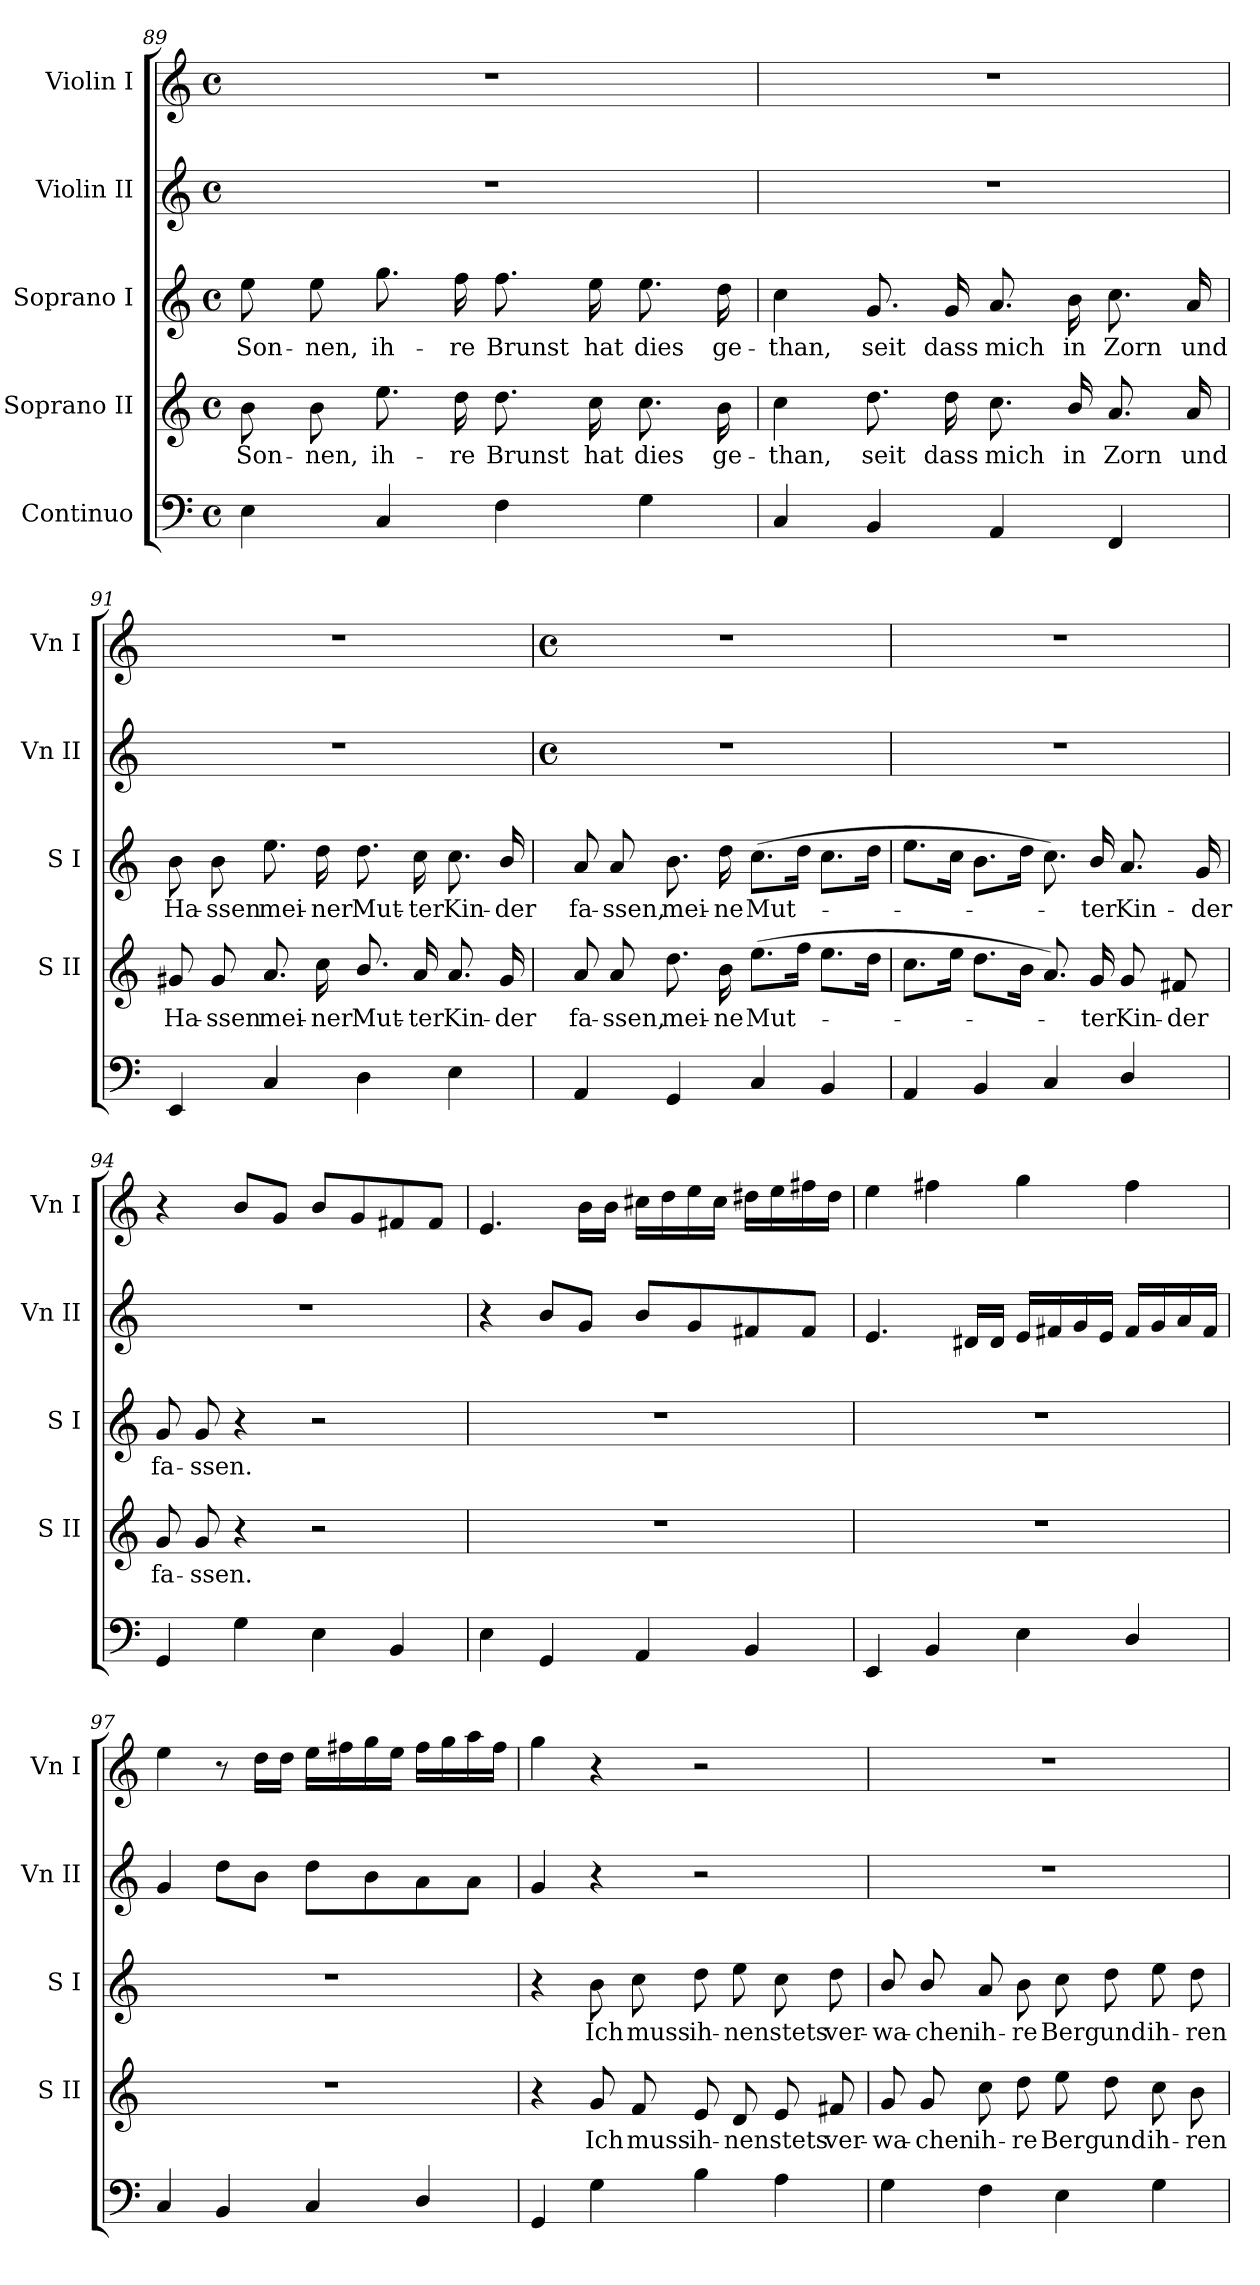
**kern	**kern	**text	**kern	**text	**kern	**kern
*part5	*part4	*part4	*part3	*part3	*part2	*part1
*staff5	*staff4	*staff4	*staff3	*staff3	*staff2	*staff1
*I"Continuo	*I"Soprano II	*	*I"Soprano I	*	*I"Violin II	*I"Violin I
*	*I'S II	*	*I'S I	*	*I'Vn II	*I'Vn I
!!LO:LB:g=z
*clefF4	*clefG2	*	*clefG2	*	*clefG2	*clefG2
*k[]	*k[]	*	*k[]	*	*k[]	*k[]
*C:	*C:	*	*C:	*	*C:	*C:
*M4/4	*M4/4	*	*M4/4	*	*M4/4	*M4/4
*met(c)	*met(c)	*	*met(c)	*	*met(c)	*met(c)
=89	=89	=89	=89	=89	=89	=89
!	!	!LO:LY:b	!	!LO:LY:b	!	!
4E	8b	Son-	8ee	Son-	1r	1r
!	!	!LO:LY:b	!	!LO:LY:b	!	!
.	8b	-nen,	8ee	-nen,	.	.
!	!	!LO:LY:b	!	!LO:LY:b	!	!
4C	8.ee	ih-	8.gg	ih-	.	.
!	!	!LO:LY:b	!	!LO:LY:b	!	!
.	16dd	-re	16ff	-re	.	.
!	!	!LO:LY:b	!	!LO:LY:b	!	!
4F	8.dd	Brunst	8.ff	Brunst	.	.
!	!	!LO:LY:b	!	!LO:LY:b	!	!
.	16cc	hat	16ee	hat	.	.
!	!	!LO:LY:b	!	!LO:LY:b	!	!
4G	8.cc	dies	8.ee	dies	.	.
!	!	!LO:LY:b	!	!LO:LY:b	!	!
.	16b	ge-	16dd	ge-	.	.
=90	=90	=90	=90	=90	=90	=90
!	!	!LO:LY:b	!	!LO:LY:b	!	!
4C	4cc	-than,	4cc	-than,	1r	1r
!	!	!LO:LY:b	!	!LO:LY:b	!	!
4BB	8.dd	seit	8.g	seit	.	.
!	!	!LO:LY:b	!	!LO:LY:b	!	!
.	16dd	dass	16g	dass	.	.
!	!	!LO:LY:b	!	!LO:LY:b	!	!
4AA	8.cc	mich	8.a	mich	.	.
!	!	!LO:LY:b	!	!LO:LY:b	!	!
.	16b/	in	16b	in	.	.
!	!	!LO:LY:b	!	!LO:LY:b	!	!
4FF	8.a	Zorn	8.cc	Zorn	.	.
!	!	!LO:LY:b	!	!LO:LY:b	!	!
.	16a	und	16a	und	.	.
=91	=91	=91	=91	=91	=91	=91
!	!	!LO:LY:b	!	!LO:LY:b	!	!
4EE	8g#X	Ha-	8b	Ha-	1r	1r
!	!	!LO:LY:b	!	!LO:LY:b	!	!
.	8g#	-ssen	8b	-ssen	.	.
!	!	!LO:LY:b	!	!LO:LY:b	!	!
4C	8.a	mei-	8.ee	mei-	.	.
!	!	!LO:LY:b	!	!LO:LY:b	!	!
.	16cc	-ner	16dd	-ner	.	.
!	!	!LO:LY:b	!	!LO:LY:b	!	!
4D	8.b/	Mut-	8.dd	Mut-	.	.
!	!	!LO:LY:b	!	!LO:LY:b	!	!
.	16a	-ter	16cc	-ter	.	.
!	!	!LO:LY:b	!	!LO:LY:b	!	!
4E	8.a	Kin-	8.cc	Kin-	.	.
!	!	!LO:LY:b	!	!LO:LY:b	!	!
.	16g#	-der	16b/	-der	.	.
!!LO:LB:g=z
=92	=92	=92	=92	=92	=92	=92
*	*	*	*	*	*k[]	*k[]
*	*	*	*	*	*C:	*C:
*	*	*	*	*	*M4/4	*M4/4
*	*	*	*	*	*met(c)	*met(c)
!	!	!LO:LY:b	!	!LO:LY:b	!	!
4AA	8a	fa-	8a	fa-	1r	1r
!	!	!LO:LY:b	!	!LO:LY:b	!	!
.	8a	-ssen,	8a	-ssen,	.	.
!	!	!LO:LY:b	!	!LO:LY:b	!	!
4GG	8.dd	mei-	8.b	mei-	.	.
!	!	!LO:LY:b	!	!LO:LY:b	!	!
.	16b	-ne	16dd	-ne	.	.
!	!	!LO:LY:b	!	!LO:LY:b	!	!
4C	(>8.eeL	Mut-	(>8.ccL	Mut-	.	.
.	16ffJ	.	16ddJ	.	.	.
4BB	8.eeL	.	8.ccL	.	.	.
.	16ddJ	.	16ddJ	.	.	.
=93	=93	=93	=93	=93	=93	=93
4AA	8.ccL	.	8.eeL	.	1r	1r
.	16eeJ	.	16ccJ	.	.	.
4BB	8.ddL	.	8.bL	.	.	.
.	16bJ	.	16ddJ	.	.	.
4C	8.a)	.	8.cc)	.	.	.
!	!	!LO:LY:b	!	!LO:LY:b	!	!
.	16g	ter	16b/	ter	.	.
!	!	!LO:LY:b	!	!LO:LY:b	!	!
4D/	8g	Kin-	8.a	Kin-	.	.
!	!	!LO:LY:b	!	!	!	!
.	8f#X	-der	.	.	.	.
!	!	!	!	!LO:LY:b	!	!
.	.	.	16g	-der	.	.
=94	=94	=94	=94	=94	=94	=94
!	!	!LO:LY:b	!	!LO:LY:b	!	!
4GG	8g	fa-	8g	fa-	1r	4r
!	!	!LO:LY:b	!	!LO:LY:b	!	!
.	8g	-ssen.	8g	-ssen.	.	.
4G	4r	.	4r	.	.	8bL
.	.	.	.	.	.	8gJ
4E	2r	.	2r	.	.	8bL
.	.	.	.	.	.	8g
4BB	.	.	.	.	.	8f#X
.	.	.	.	.	.	8f#J
=95	=95	=95	=95	=95	=95	=95
4E	1r	.	1r	.	4r	4.e
4GG	.	.	.	.	8bL	.
.	.	.	.	.	8gJ	16bLL
.	.	.	.	.	.	16bJJ
4AA	.	.	.	.	8bL	16cc#XLL
.	.	.	.	.	.	16dd
.	.	.	.	.	8g	16ee
.	.	.	.	.	.	16cc#JJ
4BB	.	.	.	.	8f#X	16dd#XLL
.	.	.	.	.	.	16ee
.	.	.	.	.	8f#J	16ff#X
.	.	.	.	.	.	16dd#JJ
!!LO:LB:g=z
=96	=96	=96	=96	=96	=96	=96
4EE	1r	.	1r	.	4.e	4ee
4BB	.	.	.	.	.	4ff#X
.	.	.	.	.	16d#XLL	.
.	.	.	.	.	16d#JJ	.
4E	.	.	.	.	16eLL	4gg
.	.	.	.	.	16f#X	.
.	.	.	.	.	16g	.
.	.	.	.	.	16eJJ	.
4D/	.	.	.	.	16f#LL	4ff#
.	.	.	.	.	16g	.
.	.	.	.	.	16a	.
.	.	.	.	.	16f#JJ	.
=97	=97	=97	=97	=97	=97	=97
4C	1r	.	1r	.	4g	4ee
4BB	.	.	.	.	8ddL	8r
.	.	.	.	.	8bJ	16ddLL
.	.	.	.	.	.	16ddJJ
4C	.	.	.	.	8ddL	16eeLL
.	.	.	.	.	.	16ff#X
.	.	.	.	.	8b	16gg
.	.	.	.	.	.	16eeJJ
4D/	.	.	.	.	8a	16ff#LL
.	.	.	.	.	.	16gg
.	.	.	.	.	8aJ	16aa
.	.	.	.	.	.	16ff#JJ
=98	=98	=98	=98	=98	=98	=98
4GG	4r	.	4r	.	4g	4gg
!	!	!LO:LY:b	!	!LO:LY:b	!	!
4G	8g	Ich	8b	Ich	4r	4r
!	!	!LO:LY:b	!	!LO:LY:b	!	!
.	8f	muss	8cc	muss	.	.
!	!	!LO:LY:b	!	!LO:LY:b	!	!
4B	8e	ih-	8dd	ih-	2r	2r
!	!	!LO:LY:b	!	!LO:LY:b	!	!
.	8d	-nen	8ee	-nen	.	.
!	!	!LO:LY:b	!	!LO:LY:b	!	!
4A	8e	stets	8cc	stets	.	.
!	!	!LO:LY:b	!	!LO:LY:b	!	!
.	8f#X	ver-	8dd	ver-	.	.
=99	=99	=99	=99	=99	=99	=99
!	!	!LO:LY:b	!	!LO:LY:b	!	!
4G	8g	-wa-	8b/	-wa-	1r	1r
!	!	!LO:LY:b	!	!LO:LY:b	!	!
.	8g	-chen	8b/	-chen	.	.
!	!	!LO:LY:b	!	!LO:LY:b	!	!
4F	8cc	ih-	8a	ih-	.	.
!	!	!LO:LY:b	!	!LO:LY:b	!	!
.	8dd	-re	8b	-re	.	.
!	!	!LO:LY:b	!	!LO:LY:b	!	!
4E	8ee	Berg	8cc	Berg	.	.
!	!	!LO:LY:b	!	!LO:LY:b	!	!
.	8dd	und	8dd	und	.	.
!	!	!LO:LY:b	!	!LO:LY:b	!	!
4G	8cc	ih-	8ee	ih-	.	.
!	!	!LO:LY:b	!	!LO:LY:b	!	!
.	8b	-ren	8dd	-ren	.	.
=	=	=	=	=	=	=
*-	*-	*-	*-	*-	*-	*-
